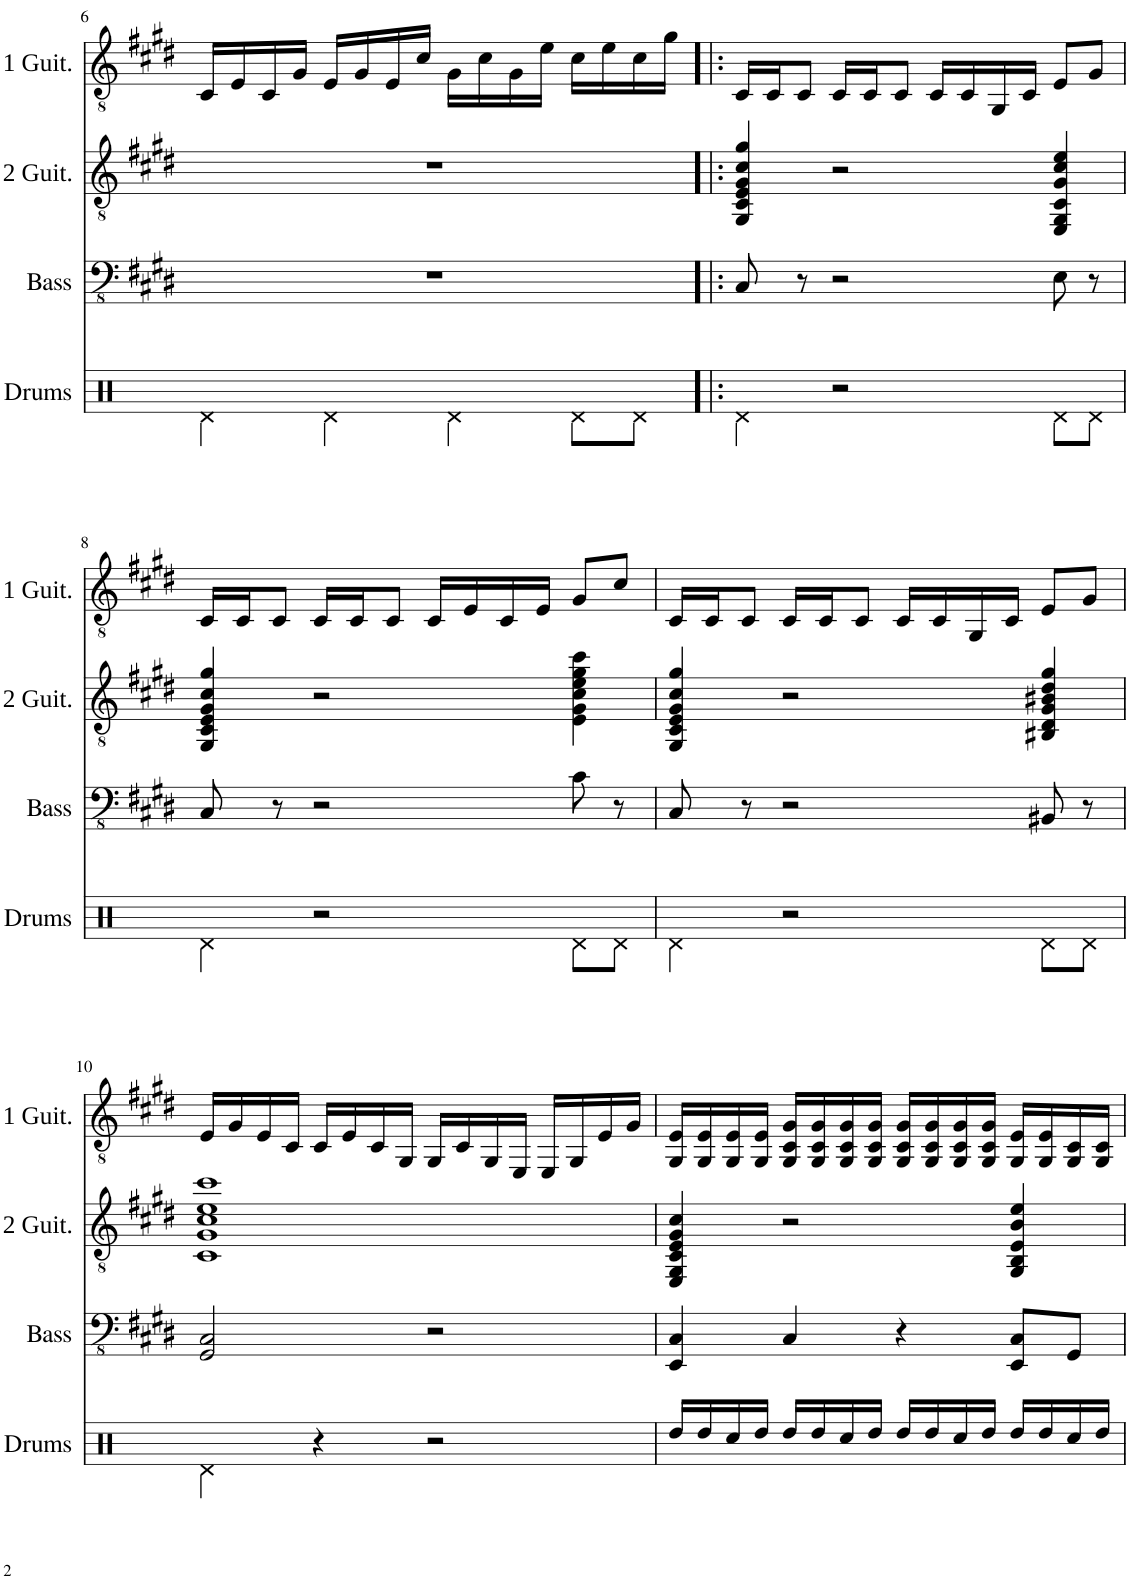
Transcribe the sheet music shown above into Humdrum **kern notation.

**kern	**kern	**kern
*part3	*part2	*part1
*staff3	*staff2	*staff1
*I"Bass Guitar	*I"Second Guitar	*I"First Guitar
*I'Bass	*I'2 Guit.	*I'1 Guit.
!!LO:PB:g=z
*clefFv4	*clefGv2	*clefGv2
*k[f#c#g#d#]	*k[f#c#g#d#]	*k[f#c#g#d#]
*M4/4	*M4/4	*M4/4
=6	=6	=6
1r	1r	16C#/LL
.	.	16E/
.	.	16C#/
.	.	16G#/JJ
.	.	16E/LL
.	.	16G#/
.	.	16E/
.	.	16c#/JJ
.	.	16G#\LL
.	.	16c#\
.	.	16G#\
.	.	16e\JJ
.	.	16c#\LL
.	.	16e\
.	.	16c#\
.	.	16g#\JJ
=7!|:	=7!|:	=7!|:
8CC#/	4GG#/ 4C#/ 4E/ 4G#/ 4c#/ 4g#/	16C#/LL
.	.	16C#/J
8r	.	8C#/J
2r	2r	16C#/LL
.	.	16C#/J
.	.	8C#/J
.	.	16C#/LL
.	.	16C#/
.	.	16GG#/
.	.	16C#/JJ
8EE\	4EE/ 4GG#/ 4C#/ 4G#/ 4c#/ 4e/	8E/L
8r	.	8G#/J
!!LO:LB:g=z
=8	=8	=8
8CC#/	4GG#/ 4C#/ 4E/ 4G#/ 4c#/ 4g#/	16C#/LL
.	.	16C#/J
8r	.	8C#/J
2r	2r	16C#/LL
.	.	16C#/J
.	.	8C#/J
.	.	16C#/LL
.	.	16E/
.	.	16C#/
.	.	16E/JJ
8C#\	4E\ 4G#\ 4c#\ 4e\ 4g#\ 4cc#\	8G#/L
8r	.	8c#/J
=9	=9	=9
8CC#/	4GG#/ 4C#/ 4E/ 4G#/ 4c#/ 4g#/	16C#/LL
.	.	16C#/J
8r	.	8C#/J
2r	2r	16C#/LL
.	.	16C#/J
.	.	8C#/J
.	.	16C#/LL
.	.	16C#/
.	.	16GG#/
.	.	16C#/JJ
8BBB#X/	4BB#X/ 4D#/ 4G#/ 4B#X/ 4d#/ 4g#/	8E/L
8r	.	8G#/J
!!LO:LB:g=z
=10	=10	=10
2GGG#/ 2CC#/	1C# 1G# 1c# 1e 1cc#	16E/LL
.	.	16G#/
.	.	16E/
.	.	16C#/JJ
.	.	16C#/LL
.	.	16E/
.	.	16C#/
.	.	16GG#/JJ
2r	.	16GG#/LL
.	.	16C#/
.	.	16GG#/
.	.	16EE/JJ
.	.	16EE/LL
.	.	16GG#/
.	.	16E/
.	.	16G#/JJ
=11	=11	=11
4EEE/ 4CC#/	4EE/ 4GG#/ 4C#/ 4E/ 4G#/ 4c#/	16GG#/ 16E/LL
.	.	16GG#/ 16E/
.	.	16GG#/ 16E/
.	.	16GG#/ 16E/JJ
4CC#/	2r	16GG#/ 16C#/ 16G#/LL
.	.	16GG#/ 16C#/ 16G#/
.	.	16GG#/ 16C#/ 16G#/
.	.	16GG#/ 16C#/ 16G#/JJ
4r	.	16GG#/ 16C#/ 16G#/LL
.	.	16GG#/ 16C#/ 16G#/
.	.	16GG#/ 16C#/ 16G#/
.	.	16GG#/ 16C#/ 16G#/JJ
8EEE/ 8CC#/L	4GG#/ 4BB/ 4E/ 4B/ 4e/	16GG#/ 16E/LL
.	.	16GG#/ 16E/
8GGG#/J	.	16GG#/ 16C#/
.	.	16GG#/ 16C#/JJ
=	=	=
*-	*-	*-
